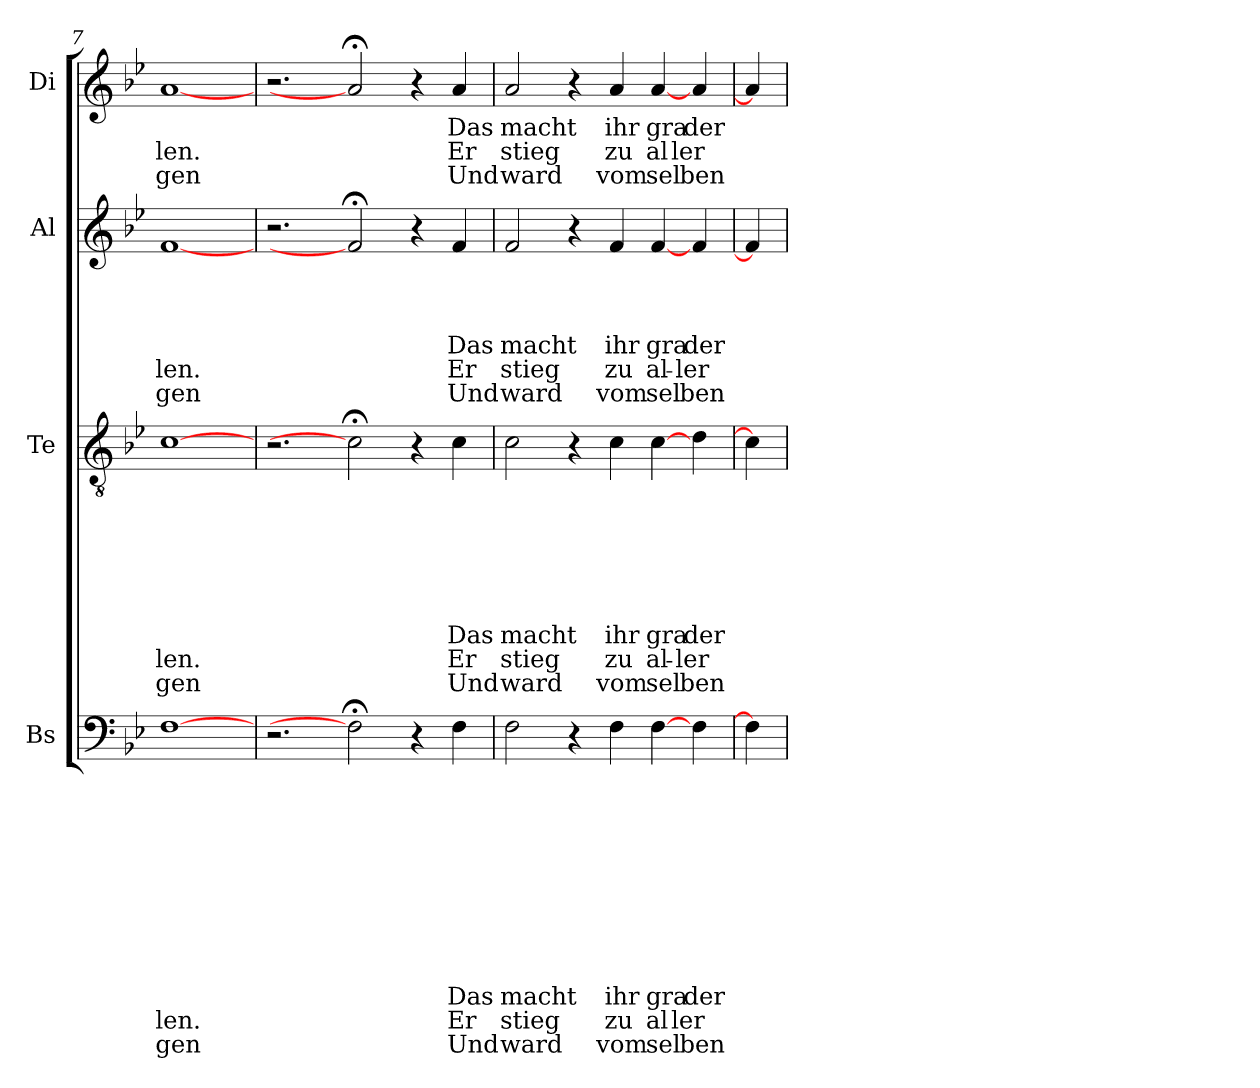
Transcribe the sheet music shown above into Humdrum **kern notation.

**kern	**text	**text	**text	**text	**text	**text	**text	**text	**text	**text	**text	**text	**kern	**text	**text	**text	**text	**text	**text	**text	**text	**text	**kern	**text	**text	**text	**text	**text	**text	**kern	**text	**text	**text
*part4	*part4	*part4	*part4	*part4	*part4	*part4	*part4	*part4	*part4	*part4	*part4	*part4	*part3	*part3	*part3	*part3	*part3	*part3	*part3	*part3	*part3	*part3	*part2	*part2	*part2	*part2	*part2	*part2	*part2	*part1	*part1	*part1	*part1
*staff4	*staff4	*staff4	*staff4	*staff4	*staff4	*staff4	*staff4	*staff4	*staff4	*staff4	*staff4	*staff4	*staff3	*staff3	*staff3	*staff3	*staff3	*staff3	*staff3	*staff3	*staff3	*staff3	*staff2	*staff2	*staff2	*staff2	*staff2	*staff2	*staff2	*staff1	*staff1	*staff1	*staff1
*I"Bs	*	*	*	*	*	*	*	*	*	*	*	*	*I"Te	*	*	*	*	*	*	*	*	*	*I"Al	*	*	*	*	*	*	*I"Di	*	*	*
*I'Bs	*	*	*	*	*	*	*	*	*	*	*	*	*I'Te	*	*	*	*	*	*	*	*	*	*I'Al	*	*	*	*	*	*	*I'Di	*	*	*
*clefF4	*	*	*	*	*	*	*	*	*	*	*	*	*clefGv2	*	*	*	*	*	*	*	*	*	*clefG2	*	*	*	*	*	*	*clefG2	*	*	*
*k[b-e-]	*	*	*	*	*	*	*	*	*	*	*	*	*k[b-e-]	*	*	*	*	*	*	*	*	*	*k[b-e-]	*	*	*	*	*	*	*k[b-e-]	*	*	*
*B-:	*	*	*	*	*	*	*	*	*	*	*	*	*B-:	*	*	*	*	*	*	*	*	*	*B-:	*	*	*	*	*	*	*B-:	*	*	*
=7	=7	=7	=7	=7	=7	=7	=7	=7	=7	=7	=7	=7	=7	=7	=7	=7	=7	=7	=7	=7	=7	=7	=7	=7	=7	=7	=7	=7	=7	=7	=7	=7	=7
!	!	!	!	!	!	!	!	!	!	!	!LO:LY:b:rj	!LO:LY:b:rj	!	!	!	!	!	!	!	!	!LO:LY:b:rj	!LO:LY:b:rj	!	!	!	!	!	!LO:LY:b:rj	!LO:LY:b:rj	!	!	!LO:LY:b:rj	!LO:LY:b:rj
[1F	.	.	.	.	.	.	.	.	.	.	-len.	-gen	[1c	.	.	.	.	.	.	.	len.	-gen	[1f	.	.	.	.	len.	-gen	[1a	.	-len.	-gen
=8	=8	=8	=8	=8	=8	=8	=8	=8	=8	=8	=8	=8	=8	=8	=8	=8	=8	=8	=8	=8	=8	=8	=8	=8	=8	=8	=8	=8	=8	=8	=8	=8	=8
2.r	.	.	.	.	.	.	.	.	.	.	.	.	2.r	.	.	.	.	.	.	.	.	.	2.r	.	.	.	.	.	.	2.r	.	.	.
2F;]	.	.	.	.	.	.	.	.	.	.	.	.	2c;]	.	.	.	.	.	.	.	.	.	2f;<]	.	.	.	.	.	.	2a;<]	.	.	.
4r	.	.	.	.	.	.	.	.	.	.	.	.	4r	.	.	.	.	.	.	.	.	.	4r	.	.	.	.	.	.	4r	.	.	.
!	!	!	!	!	!	!	!	!	!	!LO:LY:b:rj	!LO:LY:b:rj	!LO:LY:b:rj	!	!	!	!	!	!	!	!LO:LY:b:rj	!LO:LY:b:rj	!LO:LY:b:rj	!	!	!	!	!LO:LY:b:rj	!LO:LY:b:rj	!LO:LY:b:rj	!	!LO:LY:b:rj	!LO:LY:b:rj	!LO:LY:b:rj
4F\	.	.	.	.	.	.	.	.	.	Das	Er	Und	4c\	.	.	.	.	.	.	Das	Er	Und	4f/	.	.	.	Das	Er	Und	4a/	Das	Er	Und
=9	=9	=9	=9	=9	=9	=9	=9	=9	=9	=9	=9	=9	=9	=9	=9	=9	=9	=9	=9	=9	=9	=9	=9	=9	=9	=9	=9	=9	=9	=9	=9	=9	=9
!	!	!	!	!	!	!	!	!	!	!LO:LY:b:rj	!LO:LY:b:rj	!LO:LY:b:rj	!	!	!	!	!	!	!	!LO:LY:b:rj	!LO:LY:b:rj	!LO:LY:b:rj	!	!	!	!	!LO:LY:b:rj	!LO:LY:b:rj	!LO:LY:b:rj	!	!LO:LY:b:rj	!LO:LY:b:rj	!LO:LY:b:rj
2F\	.	.	.	.	.	.	.	.	.	macht	stieg	ward	2c\	.	.	.	.	.	.	macht	stieg	ward	2f/	.	.	.	macht	stieg	ward	2a/	macht	stieg	ward
4r	.	.	.	.	.	.	.	.	.	.	.	.	4r	.	.	.	.	.	.	.	.	.	4r	.	.	.	.	.	.	4r	.	.	.
!	!	!	!	!	!	!	!	!	!	!LO:LY:b:rj	!LO:LY:b:rj	!LO:LY:b:rj	!	!	!	!	!	!	!	!LO:LY:b:rj	!LO:LY:b:rj	!LO:LY:b:rj	!	!	!	!	!LO:LY:b:rj	!LO:LY:b:rj	!LO:LY:b:rj	!	!LO:LY:b:rj	!LO:LY:b:rj	!LO:LY:b:rj
4F\	.	.	.	.	.	.	.	.	.	ihr	zu	vom	4c\	.	.	.	.	.	.	ihr	zu	vom	4f/	.	.	.	ihr	zu	vom	4a/	ihr	zu	vom
!	!	!	!	!	!	!	!	!	!	!LO:LY:b:rj	!LO:LY:b:rj	!LO:LY:b:rj	!	!	!	!	!	!	!	!LO:LY:b:rj	!LO:LY:b:rj	!LO:LY:b:rj	!	!	!	!	!LO:LY:b:rj	!LO:LY:b:rj	!LO:LY:b:rj	!	!LO:LY:b:rj	!LO:LY:b:rj	!LO:LY:b:rj
[4F\	.	.	.	.	.	.	.	.	.	gra	al	sel	[4c\	.	.	.	.	.	.	gra	al-	sel	[4f/	.	.	.	gra	al-	sel	[4a/	gra	al	sel
!	!	!	!	!	!	!	!	!	!	!LO:LY:b:rj	!LO:LY:b:rj	!LO:LY:b:rj	!	!	!	!	!	!	!	!LO:LY:b:rj	!LO:LY:b:rj	!LO:LY:b:rj	!	!	!	!	!LO:LY:b:rj	!LO:LY:b:rj	!LO:LY:b:rj	!	!LO:LY:b:rj	!LO:LY:b:rj	!LO:LY:b:rj
4F\	.	.	.	.	.	.	.	.	.	der	ler	ben	4d\	.	.	.	.	.	.	der	-ler	ben	4f/	.	.	.	der	-ler	ben	4a/	der	ler	ben
=10	=10	=10	=10	=10	=10	=10	=10	=10	=10	=10	=10	=10	=10	=10	=10	=10	=10	=10	=10	=10	=10	=10	=10	=10	=10	=10	=10	=10	=10	=10	=10	=10	=10
4F\]	.	.	.	.	.	.	.	.	.	.	.	.	4c\]	.	.	.	.	.	.	.	.	.	4f/]	.	.	.	.	.	.	4a/]	.	.	.
=	=	=	=	=	=	=	=	=	=	=	=	=	=	=	=	=	=	=	=	=	=	=	=	=	=	=	=	=	=	=	=	=	=
*-	*-	*-	*-	*-	*-	*-	*-	*-	*-	*-	*-	*-	*-	*-	*-	*-	*-	*-	*-	*-	*-	*-	*-	*-	*-	*-	*-	*-	*-	*-	*-	*-	*-
